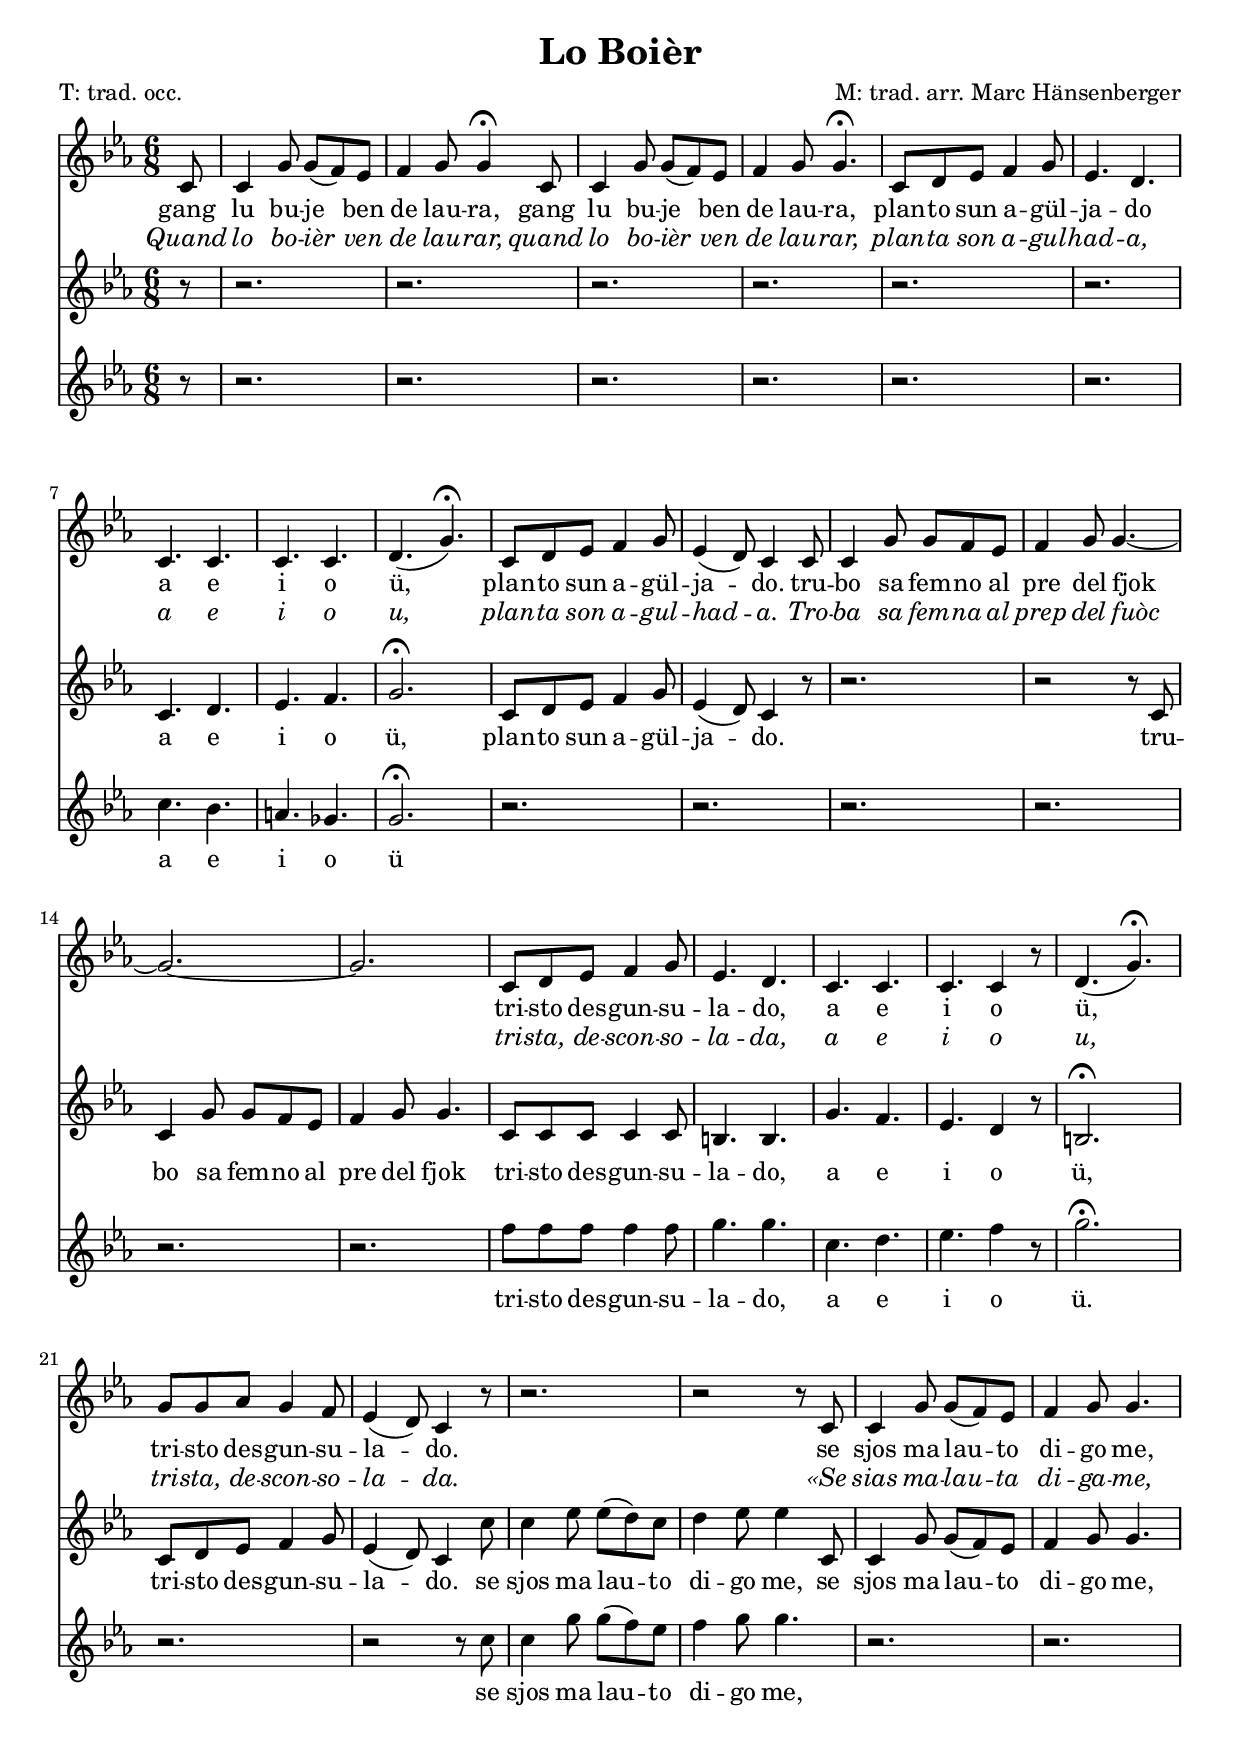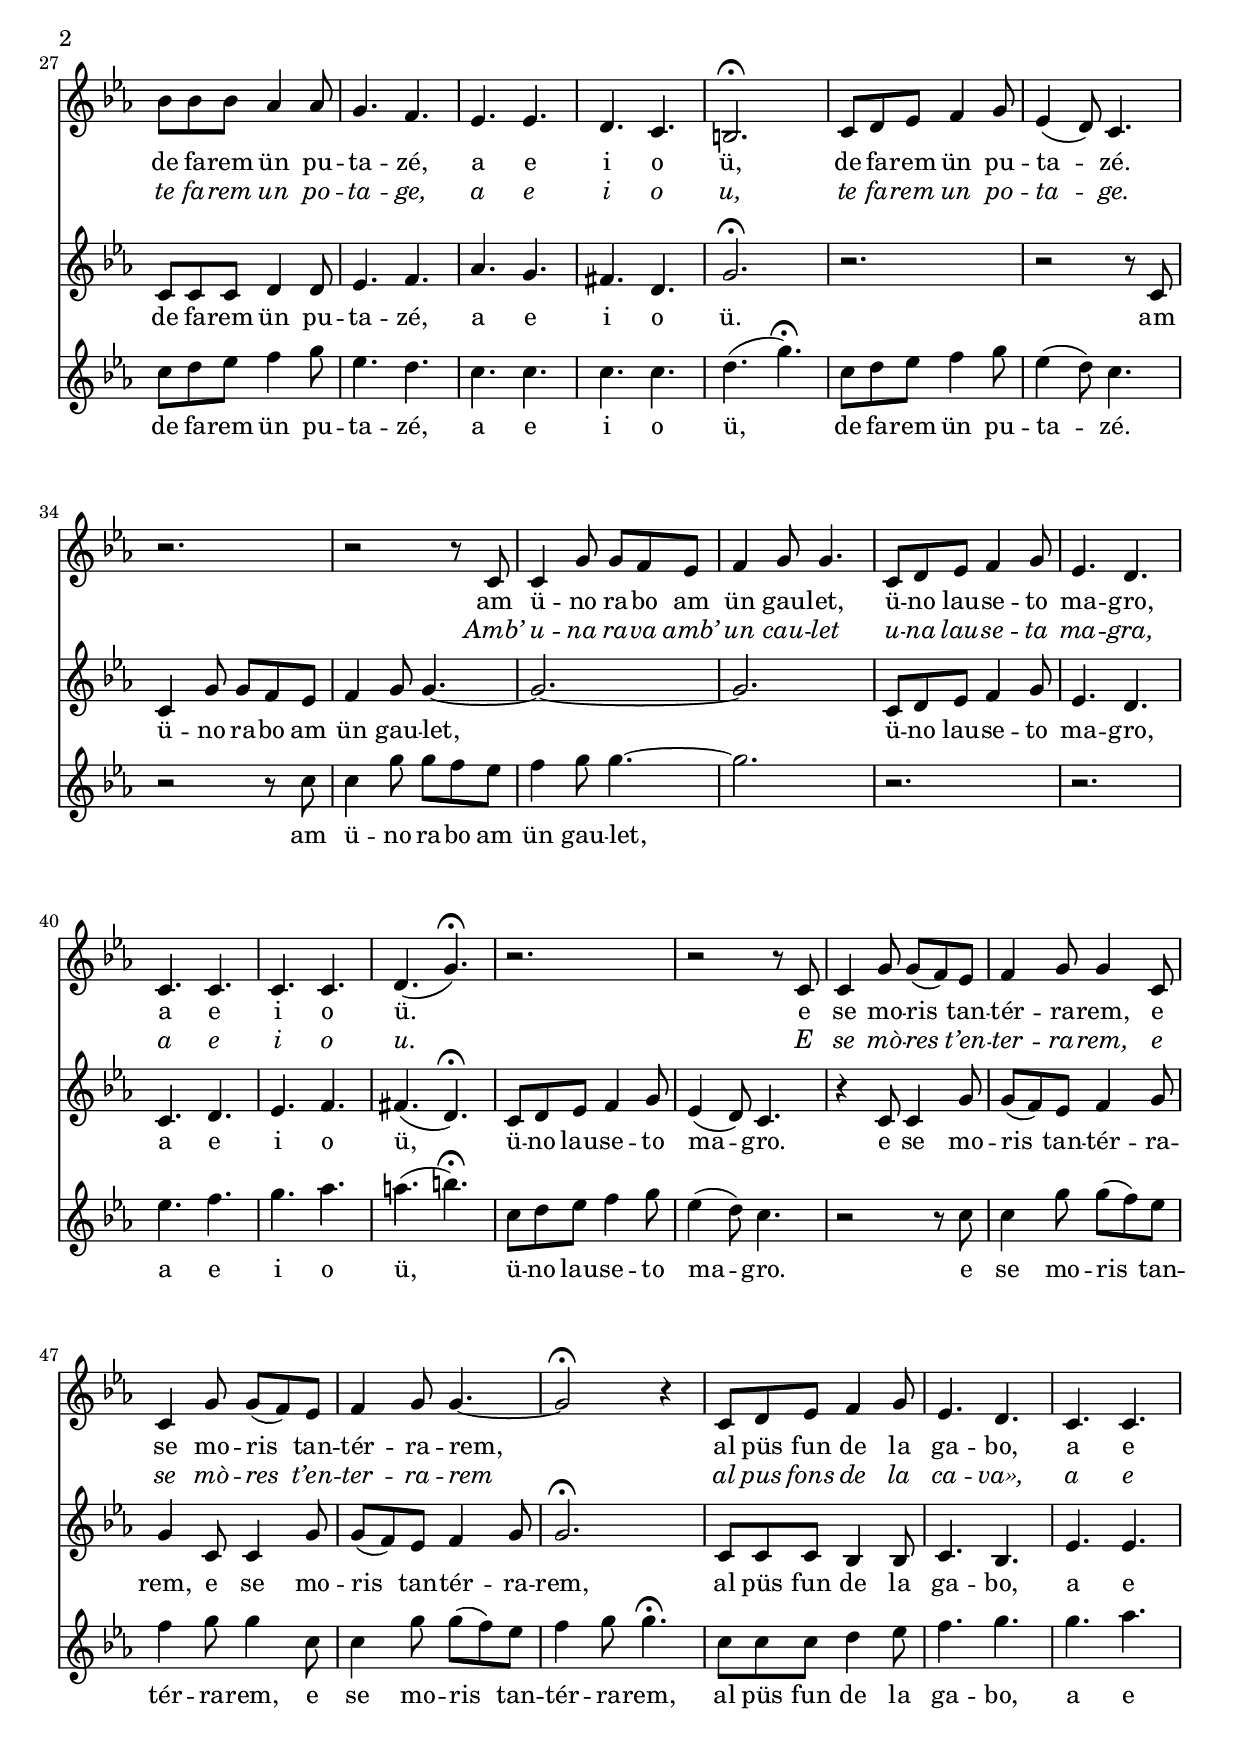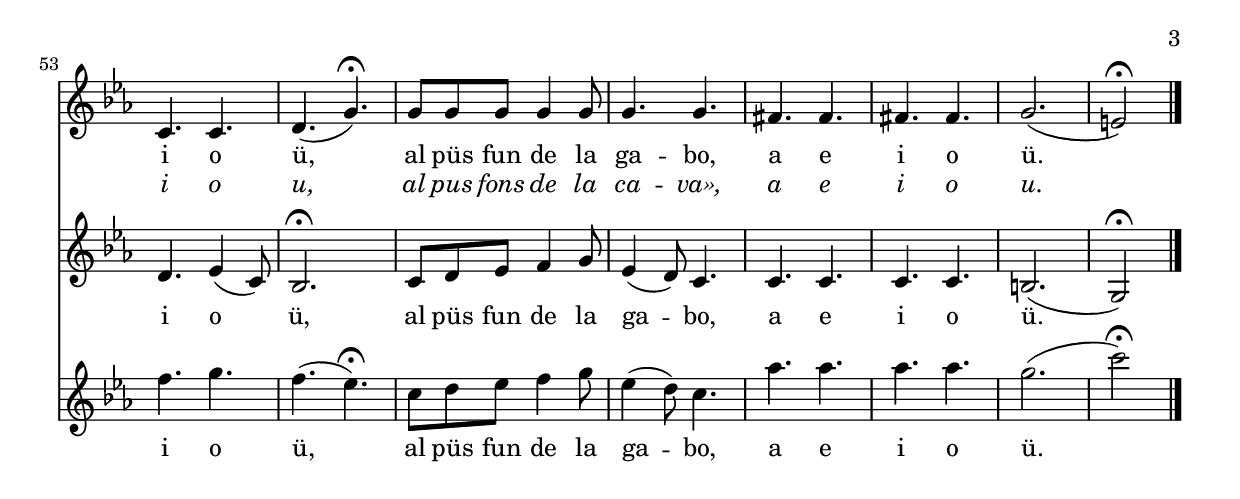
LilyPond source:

\version "2.8.1"
%#(ly:set-option (quote no-point-and-click))
%#(set-global-staff-size 18)

\header{
	title = "Lo Boièr"
	poet = "T: trad. occ."
	composer = "M: trad. arr. Marc Hänsenberger"
%	instrument = "2 voc + git"
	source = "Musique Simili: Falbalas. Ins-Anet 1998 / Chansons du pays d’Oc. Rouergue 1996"
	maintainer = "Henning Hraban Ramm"
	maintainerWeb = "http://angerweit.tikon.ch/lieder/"
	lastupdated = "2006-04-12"
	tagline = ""
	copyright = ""
}

global = {
	\clef treble
	\key es \major
	\time 6/8
}

akkorde = \chordmode {
}

dynamics = \relative c {
	\partial 8 r8\mp
}

vocEins = \relative c' {
	\partial 8 c8 |
	c4 g'8 g( f) es |
	f4 g8 g4\fermata c,8 |
	c4 g'8 g( f) es |
	f4 g8 g4.\fermata |
	c,8 d es f4 g8 |
	es4. d |
	c c |
	c c | 
	d( g)\fermata |
	%
	c,8 d es f4 g8 |
	es4( d8) c4 c8 |
	c4 g'8 g f es |
	f4 g8 g4.~ |
	g2.~ |
	g |
	c,8 d es f4 g8 |
	es4. d |
	c c |
	c c4 r8 |
	d4.( g)\fermata |
	%
	g8 g as g4 f8 |
	es4( d8) c4 r8 |
	r2. |
	r2 r8 c |
	c4 g'8 g( f) es |
	f4 g8 g4. |
	bes8 bes bes as4 as8 |
	g4. f |
	es es |
	d c |
	b2.\fermata |
	%
	c8 d es f4 g8 |
	es4( d8) c4. |
	r2. |
	r2 r8 c |
	c4 g'8 g f es |
	f4 g8 g4. |
	c,8 d es f4 g8 |
	es4. d |
	c c |
	c c |
	d( g)\fermata |
	%
	r2. |
	r2 r8 c,8 |
	c4 g'8 g( f) es |
	f4 g8 g4 c,8 |
	c4 g'8 g( f) es |
	f4 g8 g4.~ |
	g2\fermata r4 |
	%
	c,8 d es f4 g8 |
	es4. d |
	c c |
	c c |
	d( g)\fermata |
	%
	g8 g g g4 g8 |
	g4. g |
	fis fis |
	fis fis |
	g2.( |
	\partial 2
	e2)\fermata
	\bar "|."
}

vocZwei = \relative c' {
	\partial 8 r8 |
	\repeat unfold 6 { r2. | }
	c4. d | 
	es f |
	g2.\fermata |
	%
	c,8 d es f4 g8 |
	es4( d8) c4 r8 |
	r2. |
	r2 r8 c |
	c4 g'8 g f es |
	f4 g8 g4. |
	c,8 c c c4 c8 |
	b4. b |
	g' f |
	es d4 r8 |
	b2.\fermata |
	%
	c8 d es f4 g8 |
	es4( d8) c4 c'8 |
	c4 es8 es( d) c |
	d4 es8 es4 c,8 |
	c4 g'8 g( f) es |
	f4 g8 g4. |
	c,8 c c d4 d8 |
	es4. f |
	as g |
	fis d |
	g2.\fermata |
	%
	r2. |
	r2 r8 c,8 |
	c4 g'8 g f es |
	f4 g8 g4.~ |
	g2.~ |
	g2. |
	c,8 d es f4 g8 |
	es4. d |
	c d |
	es f |
	fis( d)\fermata |
	%
	c8 d es f4 g8 |
	es4( d8) c4. |
	r4 c8 c4 g'8 |
	g( f) es f4 g8 |
	g4 c,8 c4 g'8 |
	g( f) es f4 g8 |
	g2.\fermata |
	%
	c,8 c c bes4 bes8 |
	c4. bes |
	es es |
	d es4( c8) |
	bes2.\fermata |
	%
	c8 d es f4 g8 |
	es4( d8) c4. |
	c c |
	c c |
	b2.(
	\partial 2
	g2)\fermata
}

vocDrei = \relative c'' {
	\partial 8 r8 |
	\repeat unfold 6 { r2. | }
	c4. bes |
	a ges |
	g2.\fermata |
	%
	\repeat unfold 6 { r2. | }
	f'8 f f f4 f8 |
	g4. g |
	c, d |
	es f4 r8 |
	g2.\fermata |
	%
	r2. |
	r2 r8 c, |
	c4 g'8 g( f) es |
	f4 g8 g4. |
	r2. |
	r2. |
	c,8 d es f4 g8 |
	es4. d |
	c c |
	c c |
	d( g)\fermata |
	%
	c,8 d es f4 g8 |
	es4( d8) c4. |
	r2 r8 c |
	c4 g'8 g f es |
	f4 g8 g4.~ |
	g2. |
	r2. |
	r2. |
	es4. f |
	g as |
	a( b)\fermata |
	%
	c,8 d es f4 g8 |
	es4( d8) c4. |
	r2 r8 c |
	c4 g'8 g( f) es |
	f4 g8 g4 c,8 |
	c4 g'8 g( f) es |
	f4 g8 g4.\fermata |
	%
	c,8 c c d4 es8 |
	f4. g |
	g as |
	f g |
	f( es)\fermata |
	%
	c8 d es f4 g8 |
	es4( d8) c4. |
	as' as |
	as as |
	g2.(
	\partial 2
	c2)\fermata
}

% TEXT (Aussprache)

textEinsA = \lyricmode {
	gang lu bu -- je ben de lau -- ra,
	gang lu bu -- je ben de lau -- ra,
	plan -- to sun a -- gül -- ja -- do
	a e i o ü,
	plan -- to sun a -- gül -- ja -- do.
	%
	tru -- bo sa fem -- no al pre del fjok
	tri -- sto des -- gun -- su -- la -- do,
	a e i o ü,
	tri -- sto des -- gun -- su -- la -- do.
	%
	se sjos ma lau -- to di -- go me,
	de fa -- rem ün pu -- ta -- zé,
	a e i o ü,
	de fa -- rem ün pu -- ta -- zé.
	%
	am ü -- no ra -- bo am ün gau -- let,
	ü -- no lau -- se -- to ma -- gro,
	a e i o ü.
	%
	e se mo -- ris tan -- tér -- ra -- rem,
	e se mo -- ris tan -- tér -- ra -- rem,
	al püs fun de la ga -- bo,
	a e i o ü,
	al püs fun de la ga -- bo,
	a e i o ü.
}

textZweiA = \lyricmode {
	a e i o ü,
	plan -- to sun a -- gül -- ja -- do.
	%
	tru -- bo sa fem -- no al pre del fjok
	tri -- sto des -- gun -- su -- la -- do,
	a e i o ü,
	tri -- sto des -- gun -- su -- la -- do.
	%
	se sjos ma lau -- to di -- go me,
	se sjos ma lau -- to di -- go me,
	de fa -- rem ün pu -- ta -- zé,
	a e i o ü.
	%
	am ü -- no ra -- bo am ün gau -- let,
	ü -- no lau -- se -- to ma -- gro,
	a e i o ü,
	ü -- no lau -- se -- to ma -- gro.
	%
	e se mo -- ris tan -- tér -- ra -- rem,
	e se mo -- ris tan -- tér -- ra -- rem,
	al püs fun de la ga -- bo,
	a e i o ü,
	al püs fun de la ga -- bo,
	a e i o ü.	
}

textDreiA = \lyricmode {
	a e i o ü
	%
	tri -- sto des -- gun -- su -- la -- do,
	a e i o ü.
	%
	se sjos ma lau -- to di -- go me,
	de fa -- rem ün pu -- ta -- zé,
	a e i o ü,
	de fa -- rem ün pu -- ta -- zé.
	%
	am ü -- no ra -- bo am ün gau -- let,
	a e i o ü,
	ü -- no lau -- se -- to ma -- gro.
	%
	e se mo -- ris tan -- tér -- ra -- rem,
	e se mo -- ris tan -- tér -- ra -- rem,
	al püs fun de la ga -- bo,
	a e i o ü,
	al püs fun de la ga -- bo,
	a e i o ü.	
}

% TEXT (Original)

textEinsO = \lyricmode {
	Quand lo bo -- ièr ven de lau -- rar,
	quand lo bo -- ièr ven de lau -- rar,
	plan -- ta son a -- gul -- had -- a,
	a e i o u,
	plan -- ta son a -- gul -- had -- a.
	%
	Tro -- ba sa fem -- na al prep del fuòc
	tri -- sta, de -- scon -- so -- la -- da,
	a e i o u,
	tri -- sta, de -- scon -- so -- la -- da.
	%
	«Se sias ma -- lau -- ta di -- ga -- me,
	te fa -- rem un po -- ta -- ge,
	a e i o u,
	te fa -- rem un po -- ta -- ge.
	%
	Amb’ u -- na ra -- va amb’ un cau -- let
	u -- na lau -- se -- ta ma -- gra,
	a e i o u.
	%
	E se mò -- res t’en -- ter -- ra -- rem,
	e se mò -- res t’en -- ter -- ra -- rem
	al pus fons de la ca -- va»,
	a e i o u,
	al pus fons de la ca -- va»,
	a e i o u.

	%{
	Quand lou bou -- ié ben de lau -- ra,
	quand lou bou -- ié ben de lau -- ra,
	plan -- to soun a -- gul -- ha -- do,
	a e i o u,
	plan -- to soun a -- gul -- ha -- do.
	%
	Tro -- bo sa fem -- no al pè del fioc
	tri -- sto des -- coun -- sou -- la -- do
	A e i o u,
	tri -- sto des -- coun -- sou -- la -- do.
	%
	Se sios ma -- lau -- to, di -- go me,
	te fa -- ren un pou -- ta -- ge,
	a e i o u,
	te fa -- ren un pou -- ta -- ge.
	%
	Am -- b’u -- no ra -- bo, am -- b’un cau -- let
	u -- no lau -- se -- to ma -- gro,
	a e i o u.
	%
	Et se mou -- ris -- ses, t’en -- ter -- ra -- ren,
	et se mou -- ris -- ses, t’en -- ter -- ra -- ren,
	al pus founs de la ca -- bo,
	a e i o u,
	al pus founs de la ca -- bo,
	a e i o u.
	%}
}



% Papier-Ausgabe
\score {
	<<
		\context ChordNames {
			\germanChords
			\set chordChanges = ##t
			\akkorde
		}
		% erste Stimme
		\context Staff = Oben <<
			\global
			\context Voice = "eins" \vocEins
		>>
		\lyricsto "eins" \new Lyrics { \textEinsA }
		\lyricsto "eins" \new Lyrics { 
			\override Lyrics . LyricText #'font-shape = #'italic
			\textEinsO
		}
		% zweite Stimme
		\context Staff = Mitte <<
			\global
			\context Voice = "zwei" \vocZwei
		>>
		\lyricsto "zwei" \new Lyrics { \textZweiA }
		% dritte Stimme
		\context Staff = Unten <<
			\global
			\context Voice = "drei" \vocDrei
		>>
		\lyricsto "drei" \new Lyrics { \textDreiA }
	>>
	\layout { 
		indent = 0\cm
		%linewidth = 123\mm
	}
}

% MIDI
\score {
	\unfoldRepeats {
		<<
			\context Staff = chords <<
				\set Staff.midiInstrument = "fx 4 (atmosphere)"
				\context Voice = chords {
					<< \dynamics \akkorde >>
				}
			>>
			\context Staff = Oben <<
				\set Staff.midiInstrument = "viola"
				\context Voice = Oben \vocEins
			>>
			\context Staff = Mitte <<
				\set Staff.midiInstrument = "cello"
				\context Voice = Mitte \vocZwei
			>>
			\context Staff = Unten <<
				\set Staff.midiInstrument = "violin"
				\context Voice = Unten \vocDrei
			>>
		>>
	}
	\midi{ \tempo 4=120 }
}

%%% Local Variables:
%%% coding: utf-8
%%% End:

